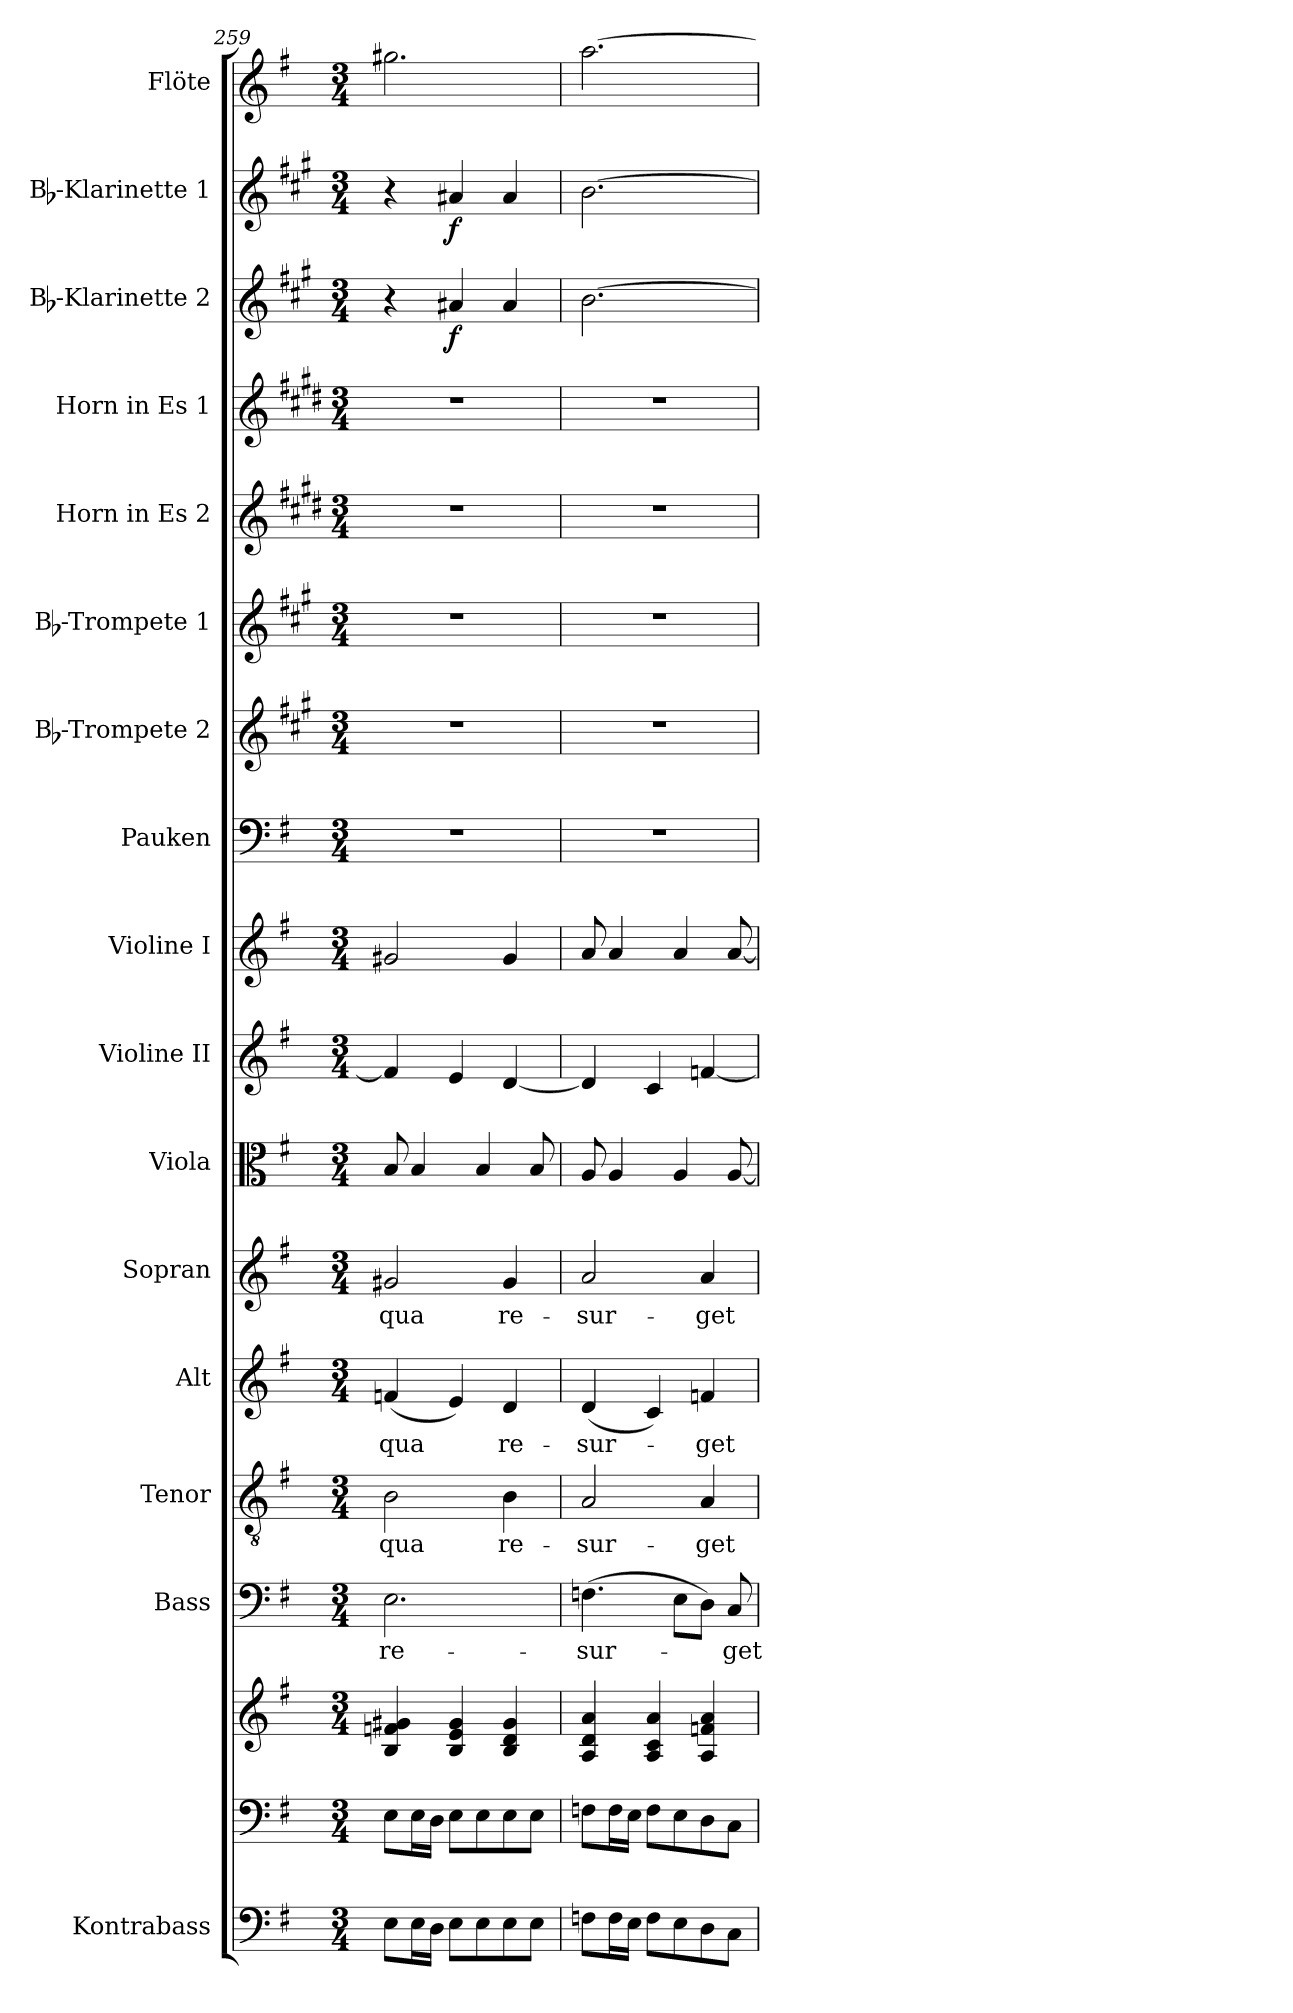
**kern	**kern	**kern	**kern	**text	**kern	**text	**kern	**text	**kern	**text	**kern	**kern	**kern	**kern	**kern	**kern	**kern	**kern	**kern	**dynam	**kern	**dynam	**kern
*part17	*part16	*part16	*part15	*part15	*part14	*part14	*part13	*part13	*part12	*part12	*part11	*part10	*part9	*part8	*part7	*part6	*part5	*part4	*part3	*part3	*part2	*part2	*part1
*staff18	*staff17	*staff16	*staff15	*staff15	*staff14	*staff14	*staff13	*staff13	*staff12	*staff12	*staff11	*staff10	*staff9	*staff8	*staff7	*staff6	*staff5	*staff4	*staff3	*staff3	*staff2	*staff2	*staff1
*I"Kontrabass	*	*	*I"Bass	*	*I"Tenor	*	*I"Alt	*	*I"Sopran	*	*I"Viola	*I"Violine II	*I"Violine I	*I"Pauken	*I"Bb-Trompete 2	*I"Bb-Trompete 1	*I"Horn in Es 2	*I"Horn in Es 1	*I"Bb-Klarinette 2	*	*I"Bb-Klarinette 1	*	*I"Flöte
*I'Kb.	*	*	*I'B.	*	*I'T.	*	*I'A.	*	*I'S.	*	*I'Vla.	*I'Vl. II	*I'Vl. I	*I'Pk.	*I'Bb Trp. 2	*I'Bb Trp. 1	*	*	*I'Bb Kl. 2	*	*I'Bb Kl. 1	*	*I'Fl.
*clefF4	*clefF4	*clefG2	*clefF4	*	*clefGv2	*	*clefG2	*	*clefG2	*	*clefC3	*clefG2	*clefG2	*clefF4	*clefG2	*clefG2	*clefG2	*clefG2	*clefG2	*	*clefG2	*	*clefG2
*ITrd7c12	*	*	*	*	*	*	*	*	*	*	*	*	*	*	*ITrd1c2	*ITrd1c2	*ITrd5c9	*ITrd5c9	*ITrd1c2	*	*ITrd1c2	*	*
*k[f#]	*k[f#]	*k[f#]	*k[f#]	*	*k[f#]	*	*k[f#]	*	*k[f#]	*	*k[f#]	*k[f#]	*k[f#]	*k[f#]	*k[f#]	*k[f#]	*k[f#]	*k[f#]	*k[f#]	*	*k[f#]	*	*k[f#]
*G:	*G:	*G:	*G:	*	*G:	*	*G:	*	*G:	*	*G:	*G:	*G:	*G:	*G:	*G:	*G:	*G:	*G:	*	*G:	*	*G:
*M3/4	*M3/4	*M3/4	*M3/4	*	*M3/4	*	*M3/4	*	*M3/4	*	*M3/4	*M3/4	*M3/4	*M3/4	*M3/4	*M3/4	*M3/4	*M3/4	*M3/4	*	*M3/4	*	*M3/4
=259	=259	=259	=259	=259	=259	=259	=259	=259	=259	=259	=259	=259	=259	=259	=259	=259	=259	=259	=259	=259	=259	=259	=259
!	!	!	!	!LO:LY:b	!	!LO:LY:b	!	!LO:LY:b	!	!LO:LY:b	!	!	!	!	!	!	!	!	!	!	!	!	!
8EE\L	8E\L	4B/ 4fn/ 4g#X/	2.E\	re-	2B\	qua	(<4fn/	qua	2g#X/	qua	8B/	4f/]	2g#X/	2.r	2.r	2.r	2.r	2.r	4r	.	4r	.	2.gg#X\
16EE\L	16E\L	.	.	.	.	.	.	.	.	.	4B/	.	.	.	.	.	.	.	.	.	.	.	.
16DD\JJ	16D\JJ	.	.	.	.	.	.	.	.	.	.	.	.	.	.	.	.	.	.	.	.	.	.
!	!	!	!	!	!	!	!	!	!	!	!	!	!	!	!	!	!	!	!	!LO:DY:b	!	!LO:DY:b	!
8EE\L	8E\L	4B/ 4e/ 4g#/	.	.	.	.	4e/)	.	.	.	.	4e/	.	.	.	.	.	.	4g#X/	f	4g#X/	f	.
8EE\	8E\	.	.	.	.	.	.	.	.	.	4B/	.	.	.	.	.	.	.	.	.	.	.	.
!	!	!	!	!	!	!LO:LY:b	!	!LO:LY:b	!	!LO:LY:b	!	!	!	!	!	!	!	!	!	!	!	!	!
8EE\	8E\	4B/ 4d/ 4g#/	.	.	4B\	re-	4d/	re-	4g#/	re-	.	[4d/	4g#/	.	.	.	.	.	4g#/	.	4g#/	.	.
8EE\J	8E\J	.	.	.	.	.	.	.	.	.	8B/	.	.	.	.	.	.	.	.	.	.	.	.
=260	=260	=260	=260	=260	=260	=260	=260	=260	=260	=260	=260	=260	=260	=260	=260	=260	=260	=260	=260	=260	=260	=260	=260
!	!	!	!	!LO:LY:b	!	!LO:LY:b	!	!LO:LY:b	!	!LO:LY:b	!	!	!	!	!	!	!	!	!	!	!	!	!
8FFn\L	8Fn\L	4A/ 4d/ 4a/	(>4.Fn\	-sur-	2A/	-sur-	(<4d/	-sur-	2a/	-sur-	8A/	4d/]	8a/	2.r	2.r	2.r	2.r	2.r	[2.a\	.	[2.a\	.	[2.aa\
16FF\L	16F\L	.	.	.	.	.	.	.	.	.	4A/	.	4a/	.	.	.	.	.	.	.	.	.	.
16EE\JJ	16E\JJ	.	.	.	.	.	.	.	.	.	.	.	.	.	.	.	.	.	.	.	.	.	.
8FF\L	8F\L	4A/ 4c/ 4a/	.	.	.	.	4c/)	.	.	.	.	4c/	.	.	.	.	.	.	.	.	.	.	.
8EE\	8E\	.	8E\L	.	.	.	.	.	.	.	4A/	.	4a/	.	.	.	.	.	.	.	.	.	.
!	!	!	!	!	!	!LO:LY:b	!	!LO:LY:b	!	!LO:LY:b	!	!	!	!	!	!	!	!	!	!	!	!	!
8DD\	8D\	4A/ 4fn/ 4a/	8D\J)	.	4A/	-get	4fn/	-get	4a/	-get	.	[4fn/	.	.	.	.	.	.	.	.	.	.	.
!	!	!	!	!LO:LY:b	!	!	!	!	!	!	!	!	!	!	!	!	!	!	!	!	!	!	!
8CC\J	8C\J	.	8C/	-get	.	.	.	.	.	.	[8A/	.	[8a/	.	.	.	.	.	.	.	.	.	.
=	=	=	=	=	=	=	=	=	=	=	=	=	=	=	=	=	=	=	=	=	=	=	=
*-	*-	*-	*-	*-	*-	*-	*-	*-	*-	*-	*-	*-	*-	*-	*-	*-	*-	*-	*-	*-	*-	*-	*-
